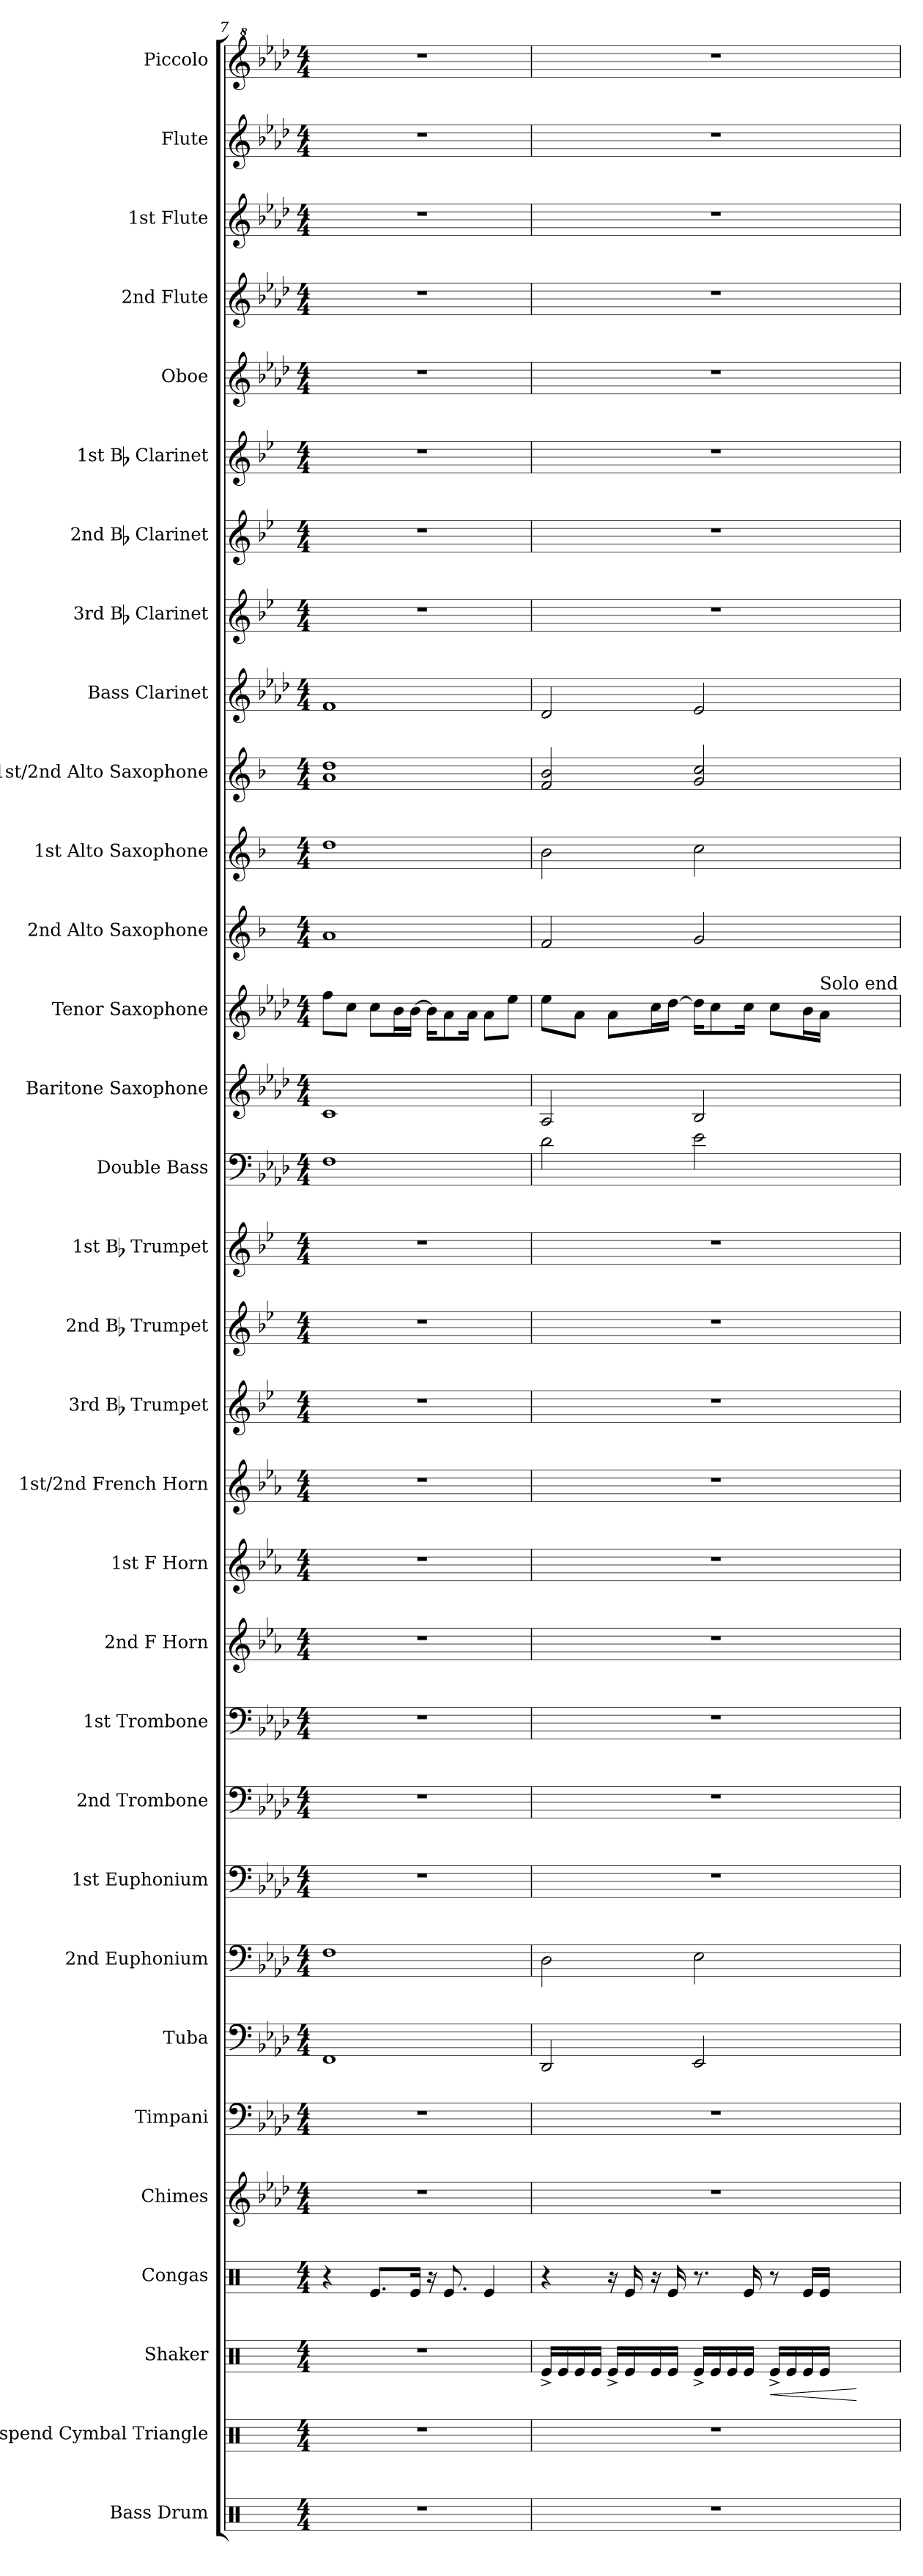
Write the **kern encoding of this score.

**kern	**kern	**kern	**dynam	**kern	**kern	**kern	**kern	**kern	**kern	**kern	**kern	**kern	**kern	**kern	**kern	**kern	**kern	**kern	**kern	**kern	**kern	**kern	**kern	**kern	**kern	**kern	**kern	**kern	**kern	**kern	**kern	**kern
*part32	*part31	*part30	*part30	*part29	*part28	*part27	*part26	*part25	*part24	*part23	*part22	*part21	*part20	*part19	*part18	*part17	*part16	*part15	*part14	*part13	*part12	*part11	*part10	*part9	*part8	*part7	*part6	*part5	*part4	*part3	*part2	*part1
*staff32	*staff31	*staff30	*staff30	*staff29	*staff28	*staff27	*staff26	*staff25	*staff24	*staff23	*staff22	*staff21	*staff20	*staff19	*staff18	*staff17	*staff16	*staff15	*staff14	*staff13	*staff12	*staff11	*staff10	*staff9	*staff8	*staff7	*staff6	*staff5	*staff4	*staff3	*staff2	*staff1
*I"Bass Drum	*I"Suspend Cymbal Triangle	*I"Shaker	*	*I"Congas	*I"Chimes	*I"Timpani	*I"Tuba	*I"2nd Euphonium	*I"1st Euphonium	*I"2nd Trombone	*I"1st Trombone	*I"2nd F Horn	*I"1st F Horn	*I"1st/2nd French Horn	*I"3rd Bb Trumpet	*I"2nd Bb Trumpet	*I"1st Bb Trumpet	*I"Double Bass	*I"Baritone Saxophone	*I"Tenor Saxophone	*I"2nd Alto Saxophone	*I"1st Alto Saxophone	*I"1st/2nd Alto Saxophone	*I"Bass Clarinet	*I"3rd Bb Clarinet	*I"2nd Bb Clarinet	*I"1st Bb Clarinet	*I"Oboe	*I"2nd Flute	*I"1st Flute	*I"Flute	*I"Piccolo
*I'B. Dr.	*I'Sus.C Tri.	*I'Sh.	*	*I'Co.	*I'Chm.	*I'Timp.	*I'Tba.	*I'Euph. 2	*I'Euph. 1	*I'Tbn. 2	*I'Tbn. 1	*I'F Hn. 2	*I'F Hn. 1	*I'F Hn. 1/2	*I'Tpt. 3	*I'Tpt. 2	*I'Tpt. 1	*I'D. Bass	*I'Bar. Sax	*I'T. Sax.	*I'A. Sax. 2	*I'A. Sax. 1	*I'A. Sax. 1/2	*I'B. Cl.	*I'Cl. 3	*I'Cl. 2	*I'Cl. 1	*I'Ob.	*I'Fl. 2	*I'Fl. 1	*I'Fl.	*I'Picc.
*clefX	*clefX	*clefX	*	*clefX	*clefG2	*clefF4	*clefF4	*clefF4	*clefF4	*clefF4	*clefF4	*clefG2	*clefG2	*clefG2	*clefG2	*clefG2	*clefG2	*clefF4	*clefG2	*clefG2	*clefG2	*clefG2	*clefG2	*clefG2	*clefG2	*clefG2	*clefG2	*clefG2	*clefG2	*clefG2	*clefG2	*clefG^2
*	*	*	*	*	*	*	*	*	*	*	*	*ITrd4c7	*ITrd4c7	*ITrd4c7	*ITrd1c2	*ITrd1c2	*ITrd1c2	*ITrd7c12	*ITrd12c21	*ITrd8c14	*ITrd5c9	*ITrd5c9	*ITrd5c9	*ITrd8c14	*ITrd1c2	*ITrd1c2	*ITrd1c2	*	*	*	*	*ITrd-7c-12
*k[]	*k[]	*k[]	*	*k[]	*k[b-e-a-d-]	*k[b-e-a-d-]	*k[b-e-a-d-]	*k[b-e-a-d-]	*k[b-e-a-d-]	*k[b-e-a-d-]	*k[b-e-a-d-]	*k[b-e-a-d-]	*k[b-e-a-d-]	*k[b-e-a-d-]	*k[b-e-a-d-]	*k[b-e-a-d-]	*k[b-e-a-d-]	*k[b-e-a-d-]	*k[b-e-a-d-]	*k[b-e-a-d-]	*k[b-e-a-d-]	*k[b-e-a-d-]	*k[b-e-a-d-]	*k[b-e-a-d-]	*k[b-e-a-d-]	*k[b-e-a-d-]	*k[b-e-a-d-]	*k[b-e-a-d-]	*k[b-e-a-d-]	*k[b-e-a-d-]	*k[b-e-a-d-]	*k[b-e-a-d-]
*M4/4	*M4/4	*M4/4	*	*M4/4	*M4/4	*M4/4	*M4/4	*M4/4	*M4/4	*M4/4	*M4/4	*M4/4	*M4/4	*M4/4	*M4/4	*M4/4	*M4/4	*M4/4	*M4/4	*M4/4	*M4/4	*M4/4	*M4/4	*M4/4	*M4/4	*M4/4	*M4/4	*M4/4	*M4/4	*M4/4	*M4/4	*M4/4
=7	=7	=7	=7	=7	=7	=7	=7	=7	=7	=7	=7	=7	=7	=7	=7	=7	=7	=7	=7	=7	=7	=7	=7	=7	=7	=7	=7	=7	=7	=7	=7	=7
1r	1r	1r	.	4r	1r	1r	1FF	1F	1r	1r	1r	1r	1r	1r	1r	1r	1r	1FF	1C	8f\L	1c	1f	1c 1f	1F	1r	1r	1r	1r	1r	1r	1r	1r
.	.	.	.	.	.	.	.	.	.	.	.	.	.	.	.	.	.	.	.	8c\J	.	.	.	.	.	.	.	.	.	.	.	.
.	.	.	.	8.Re/L	.	.	.	.	.	.	.	.	.	.	.	.	.	.	.	8c\L	.	.	.	.	.	.	.	.	.	.	.	.
.	.	.	.	.	.	.	.	.	.	.	.	.	.	.	.	.	.	.	.	16B-\L	.	.	.	.	.	.	.	.	.	.	.	.
.	.	.	.	16Re/Jk	.	.	.	.	.	.	.	.	.	.	.	.	.	.	.	[16B-\JJ	.	.	.	.	.	.	.	.	.	.	.	.
.	.	.	.	16r	.	.	.	.	.	.	.	.	.	.	.	.	.	.	.	16B-\KL]	.	.	.	.	.	.	.	.	.	.	.	.
.	.	.	.	8.Re/	.	.	.	.	.	.	.	.	.	.	.	.	.	.	.	8A-\	.	.	.	.	.	.	.	.	.	.	.	.
.	.	.	.	.	.	.	.	.	.	.	.	.	.	.	.	.	.	.	.	16A-\Jk	.	.	.	.	.	.	.	.	.	.	.	.
.	.	.	.	4Re/	.	.	.	.	.	.	.	.	.	.	.	.	.	.	.	8A-\L	.	.	.	.	.	.	.	.	.	.	.	.
.	.	.	.	.	.	.	.	.	.	.	.	.	.	.	.	.	.	.	.	8e-\J	.	.	.	.	.	.	.	.	.	.	.	.
!!LO:PB:g=z
=8	=8	=8	=8	=8	=8	=8	=8	=8	=8	=8	=8	=8	=8	=8	=8	=8	=8	=8	=8	=8	=8	=8	=8	=8	=8	=8	=8	=8	=8	=8	=8	=8
1r	1r	16Re^/LL	.	4r	1r	1r	2DD-/	2D-\	1r	1r	1r	1r	1r	1r	1r	1r	1r	2D-\	2AA-/	8e-\L	2A-/	2d-\	2A-/ 2d-/	2D-/	1r	1r	1r	1r	1r	1r	1r	1r
.	.	16Re/	.	.	.	.	.	.	.	.	.	.	.	.	.	.	.	.	.	.	.	.	.	.	.	.	.	.	.	.	.	.
.	.	16Re/	.	.	.	.	.	.	.	.	.	.	.	.	.	.	.	.	.	8A-\J	.	.	.	.	.	.	.	.	.	.	.	.
.	.	16Re/JJ	.	.	.	.	.	.	.	.	.	.	.	.	.	.	.	.	.	.	.	.	.	.	.	.	.	.	.	.	.	.
.	.	16Re^/LL	.	16r	.	.	.	.	.	.	.	.	.	.	.	.	.	.	.	8A-\L	.	.	.	.	.	.	.	.	.	.	.	.
.	.	16Re/	.	16Re/	.	.	.	.	.	.	.	.	.	.	.	.	.	.	.	.	.	.	.	.	.	.	.	.	.	.	.	.
.	.	16Re/	.	16r	.	.	.	.	.	.	.	.	.	.	.	.	.	.	.	16c\L	.	.	.	.	.	.	.	.	.	.	.	.
.	.	16Re/JJ	.	16Re/	.	.	.	.	.	.	.	.	.	.	.	.	.	.	.	[16d-\JJ	.	.	.	.	.	.	.	.	.	.	.	.
.	.	16Re^/LL	.	8.r	.	.	2EE-/	2E-\	.	.	.	.	.	.	.	.	.	2E-\	2BB-/	16d-\KL]	2B-/	2e-\	2B-/ 2e-/	2E-/	.	.	.	.	.	.	.	.
.	.	16Re/	.	.	.	.	.	.	.	.	.	.	.	.	.	.	.	.	.	8c\	.	.	.	.	.	.	.	.	.	.	.	.
.	.	16Re/	.	.	.	.	.	.	.	.	.	.	.	.	.	.	.	.	.	.	.	.	.	.	.	.	.	.	.	.	.	.
.	.	16Re/JJ	.	16Re/	.	.	.	.	.	.	.	.	.	.	.	.	.	.	.	16c\Jk	.	.	.	.	.	.	.	.	.	.	.	.
!	!	!	!LO:HP:b	!	!	!	!	!	!	!	!	!	!	!	!	!	!	!	!	!	!	!	!	!	!	!	!	!	!	!	!	!
.	.	16Re^/LL	<	8r	.	.	.	.	.	.	.	.	.	.	.	.	.	.	.	8c\L	.	.	.	.	.	.	.	.	.	.	.	.
.	.	16Re/	.	.	.	.	.	.	.	.	.	.	.	.	.	.	.	.	.	.	.	.	.	.	.	.	.	.	.	.	.	.
.	.	16Re/	.	16Re/LL	.	.	.	.	.	.	.	.	.	.	.	.	.	.	.	16B-\L	.	.	.	.	.	.	.	.	.	.	.	.
!	!	!	!	!	!	!	!	!	!	!	!	!	!	!	!	!	!	!	!	!LO:TX:a:t=Solo end	!	!	!	!	!	!	!	!	!	!	!	!
.	.	16Re/JJ	.	16Re/JJ	.	.	.	.	.	.	.	.	.	.	.	.	.	.	.	16A-\JJ	.	.	.	.	.	.	.	.	.	.	.	.
.	.	.	[	.	.	.	.	.	.	.	.	.	.	.	.	.	.	.	.	.	.	.	.	.	.	.	.	.	.	.	.	.
=	=	=	=	=	=	=	=	=	=	=	=	=	=	=	=	=	=	=	=	=	=	=	=	=	=	=	=	=	=	=	=	=
*-	*-	*-	*-	*-	*-	*-	*-	*-	*-	*-	*-	*-	*-	*-	*-	*-	*-	*-	*-	*-	*-	*-	*-	*-	*-	*-	*-	*-	*-	*-	*-	*-
